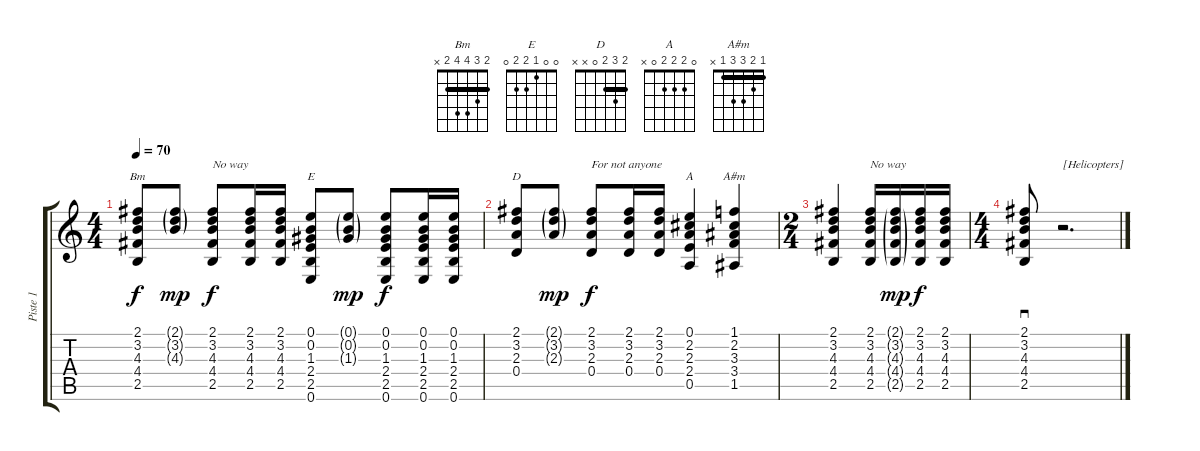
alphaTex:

\track ("Piste 1" "Piste 1") {instrument distortionguitar}
\staff {score tabs}
\tuning (E4 B3 G3 D3 A2 E2) {hide}
\chord ("Bm" 2 3 4 4 2 x) {barre 2}
\chord ("E" 0 0 1 2 2 0)
\chord ("D" 2 3 2 0 x x) {barre 2}
\chord ("A" 0 2 2 2 0 x)
\chord ("A#m" 1 2 3 3 1 x) {barre 1}
\ts (4 4)
\tempo 70
\clef g2
\ks c
(2.1 3.2 4.3 4.4 2.5).8{ch "Bm" dy f} (2.1{g} 3.2{g} 4.3{g}).8{dy mp} (2.1 3.2 4.3 4.4 2.5).8{txt "No way" dy f} (2.1 3.2 4.3 4.4 2.5).16 (2.1 3.2 4.3 4.4 2.5).16 (0.1 0.2 1.3 2.4 2.5 0.6).8{ch "E"} (0.1{g} 0.2{g} 1.3{g}).8{dy mp} (0.1 0.2 1.3 2.4 2.5 0.6).8{dy f} (0.1 0.2 1.3 2.4 2.5 0.6).16 (0.1 0.2 1.3 2.4 2.5 0.6).16 |
(2.1 3.2 2.3 0.4).8{ch "D"} (2.1{g} 3.2{g} 2.3{g}).8{dy mp} (2.1 3.2 2.3 0.4).8{txt "For not anyone" dy f} (2.1 3.2 2.3 0.4).16 (2.1 3.2 2.3 0.4).16 (0.1 2.2 2.3 2.4 0.5).4{ch "A"} (1.1 2.2 3.3 3.4 1.5).4{ch "A#m"} |
\ts (2 4)
(2.1 3.2 4.3 4.4 2.5).4 (2.1 3.2 4.3 4.4 2.5).16{txt "No way"} (2.1{g} 3.2{g} 4.3{g} 4.4{g} 2.5{g}).16{dy mp} (2.1 3.2 4.3 4.4 2.5).16{dy f} (2.1 3.2 4.3 4.4 2.5).16 |
\ts (4 4)
(2.1 3.2 4.3 4.4 2.5).8{sd} r.2{d txt "[Helicopters]"}
